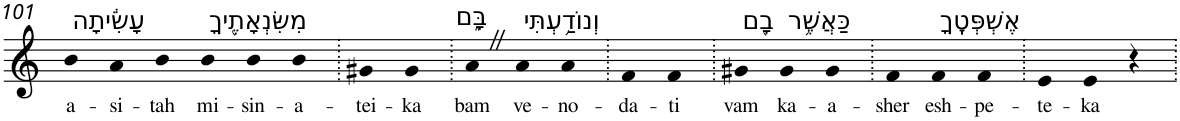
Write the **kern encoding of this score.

**kern	**text
*part1	*part1
*staff1	*staff1
*I"Piano	*
*I'Pno	*
!!LO:PB:g=z
*clefG2	*
*k[]	*
=101	=101
!LO:TX:a:t=עָשִׂ֔יתָה	!
!	!LO:LY:b
4b	a-
!	!LO:LY:b
4a	-si-
!	!LO:LY:b
4b	-tah
!LO:TX:a:t=מִשִּׂנְאָתֶ֖יךָ	!
!	!LO:LY:b
4b	mi-
!	!LO:LY:b
4b	-sin-
!	!LO:LY:b
4b	-a-
=102.	=102.
!	!LO:LY:b
4g#X	-tei-
!	!LO:LY:b
4g#	-ka
=103.	=103.
!LO:TX:a:t=בָּ֑ם	!
!	!LO:LY:b
4aZ	bam
!LO:TX:a:t=וְנוֹדַ֥עְתִּי	!
!	!LO:LY:b
4a	ve-
!	!LO:LY:b
4a	-no-
=104.	=104.
!	!LO:LY:b
4f	-da-
!	!LO:LY:b
4f	-ti
=105.	=105.
!LO:TX:a:t=בָ֖ם	!
!	!LO:LY:b
4g#X	vam
!LO:TX:a:t=כַּאֲשֶׁ֥ר	!
!	!LO:LY:b
4g#	ka-
!	!LO:LY:b
4g#	-a-
=106.	=106.
!	!LO:LY:b
4f	-sher
!LO:TX:a:t=אֶשְׁפְּטֶֽךָ	!
!	!LO:LY:b
4f	esh-
!	!LO:LY:b
4f	-pe-
=107.	=107.
!	!LO:LY:b
4e	-te-
!	!LO:LY:b
4e	-ka
4r	.
=.	=.
*-	*-
